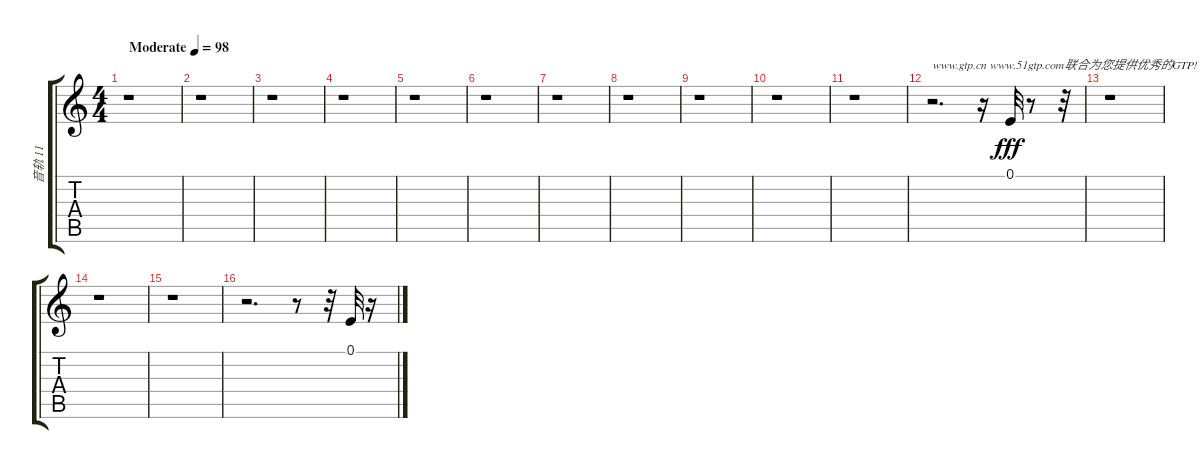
\track ("音轨 11" "音轨 11") {instrument guitarfretnoise}
\staff {score tabs}
\tuning (E4 B3 G3 D3 A2 E2) {hide}
\ts (4 4)
\tempo (98 "Moderate")
\clef g2
\ks c
r.1{dy fff instrument guitarfretnoise} |
r.1 |
r.1 |
r.1 |
r.1 |
r.1 |
r.1 |
r.1 |
r.1 |
r.1 |
r.1 |
r.2{d txt "www.gtp.cn www.51gtp.com联合为您提供优秀的GTP!"} r.16 0.1.32 r.8 r.32 |
r.1 |
r.1 |
r.1 |
r.2{d} r.8 r.32 0.1.32 r.16
